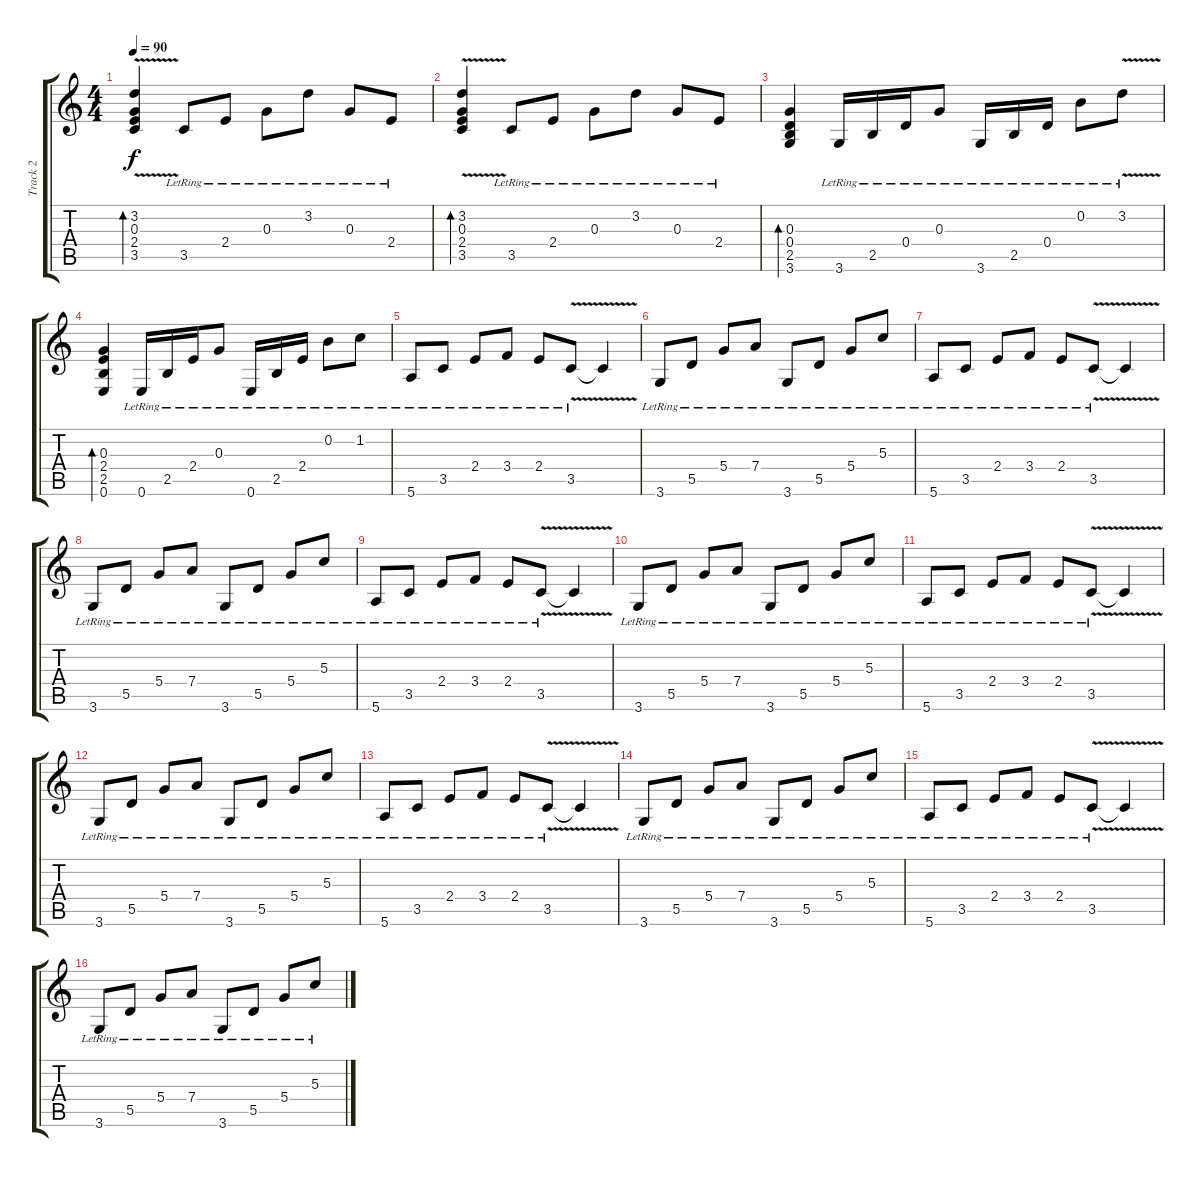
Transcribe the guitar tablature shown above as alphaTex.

\track ("Track 2" "Track 2") {instrument acousticguitarsteel}
\staff {score tabs}
\tuning (E4 B3 G3 D3 A2 E2) {hide}
\ts (4 4)
\tempo 90
\clef g2
\ks c
(3.2{v} 0.3{v} 2.4{v} 3.5{v}).4{bd 240 dy f} 3.5{lr}.8 2.4{lr}.8 0.3{lr}.8 3.2{lr}.8 0.3{lr}.8 2.4{lr}.8 |
(3.2{v} 0.3{v} 2.4{v} 3.5{v}).4{bd 240} 3.5{lr}.8 2.4{lr}.8 0.3{lr}.8 3.2{lr}.8 0.3{lr}.8 2.4{lr}.8 |
(0.3 0.4 2.5 3.6).4{bd 240} 3.6{lr}.16 2.5{lr}.16 0.4{lr}.16 0.3{lr}.8 3.6{lr}.16 2.5{lr}.16 0.4{lr}.16 0.2{lr}.8 3.2{v lr}.8 |
(0.3 2.4 2.5 0.6).4{bd 240} 0.6{lr}.16 2.5{lr}.16 2.4{lr}.16 0.3{lr}.8 0.6{lr}.16 2.5{lr}.16 2.4{lr}.16 0.2{lr}.8 1.2{lr}.8 |
5.6{lr}.8 3.5{lr}.8 2.4{lr}.8 3.4{lr}.8 2.4{lr}.8 3.5{v lr}.8 3.5{t}.4 |
3.6{lr}.8 5.5{lr}.8 5.4{lr}.8 7.4{lr}.8 3.6{lr}.8 5.5{lr}.8 5.4{lr}.8 5.3{lr}.8 |
5.6{lr}.8 3.5{lr}.8 2.4{lr}.8 3.4{lr}.8 2.4{lr}.8 3.5{v lr}.8 3.5{t}.4 |
3.6{lr}.8 5.5{lr}.8 5.4{lr}.8 7.4{lr}.8 3.6{lr}.8 5.5{lr}.8 5.4{lr}.8 5.3{lr}.8 |
5.6{lr}.8 3.5{lr}.8 2.4{lr}.8 3.4{lr}.8 2.4{lr}.8 3.5{v lr}.8 3.5{t}.4 |
3.6{lr}.8 5.5{lr}.8 5.4{lr}.8 7.4{lr}.8 3.6{lr}.8 5.5{lr}.8 5.4{lr}.8 5.3{lr}.8 |
5.6{lr}.8 3.5{lr}.8 2.4{lr}.8 3.4{lr}.8 2.4{lr}.8 3.5{v lr}.8 3.5{t}.4 |
3.6{lr}.8 5.5{lr}.8 5.4{lr}.8 7.4{lr}.8 3.6{lr}.8 5.5{lr}.8 5.4{lr}.8 5.3{lr}.8 |
5.6{lr}.8{volume 10} 3.5{lr}.8 2.4{lr}.8 3.4{lr}.8 2.4{lr}.8 3.5{v lr}.8 3.5{t}.4 |
3.6{lr}.8 5.5{lr}.8 5.4{lr}.8 7.4{lr}.8 3.6{lr}.8 5.5{lr}.8 5.4{lr}.8 5.3{lr}.8 |
5.6{lr}.8 3.5{lr}.8 2.4{lr}.8 3.4{lr}.8 2.4{lr}.8 3.5{v lr}.8 3.5{t}.4 |
3.6{lr}.8 5.5{lr}.8 5.4{lr}.8 7.4{lr}.8 3.6{lr}.8 5.5{lr}.8 5.4{lr}.8 5.3{lr}.8
